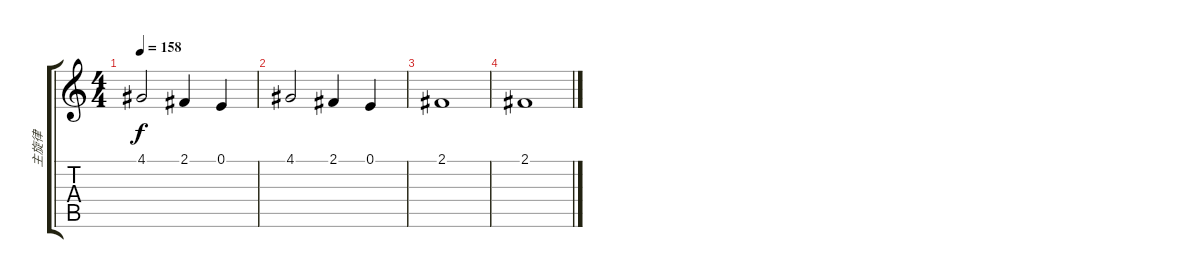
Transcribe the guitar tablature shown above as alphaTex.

\track ("主旋律" "主旋律") {instrument tenorsax}
\staff {score tabs}
\tuning (E4 B3 G3 D3 A2 E2) {hide}
\ts (4 4)
\tempo 158
\clef g2
\ks c
4.1.2{dy f} 2.1.4 0.1.4 |
4.1.2 2.1.4 0.1.4 |
2.1.1 |
2.1.1
